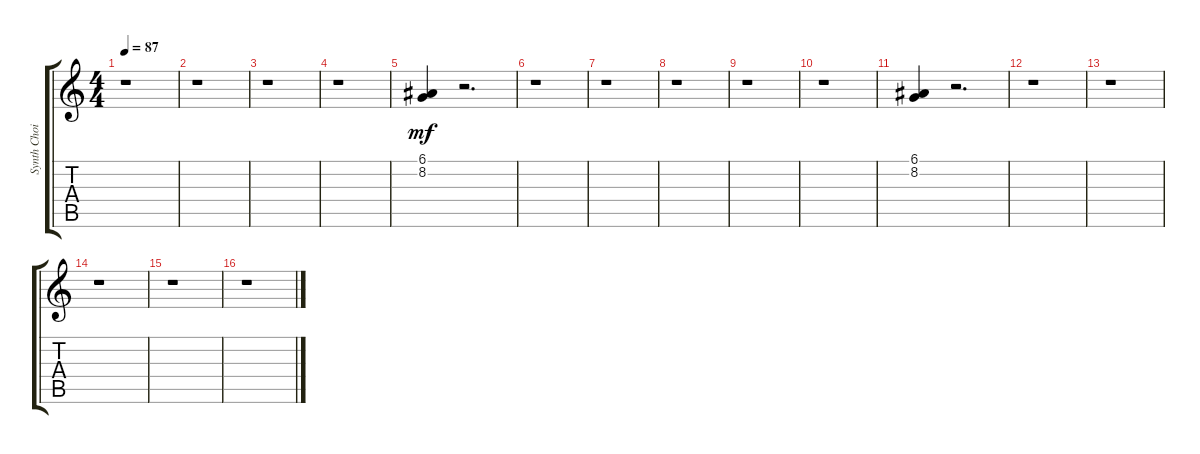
\track ("Synth Choir" "Synth Choi") {instrument synthvoice}
\staff {score tabs}
\tuning (E4 B3 G3 D3 A2 E2) {hide}
\ts (4 4)
\tempo 87
\clef g2
\ks aminor
r.1{dy mf} |
r.1 |
r.1 |
r.1 |
(6.1 8.2).4 r.2{d} |
r.1 |
r.1 |
r.1 |
r.1 |
r.1 |
(6.1 8.2).4 r.2{d} |
r.1 |
r.1 |
r.1 |
r.1 |
r.1
